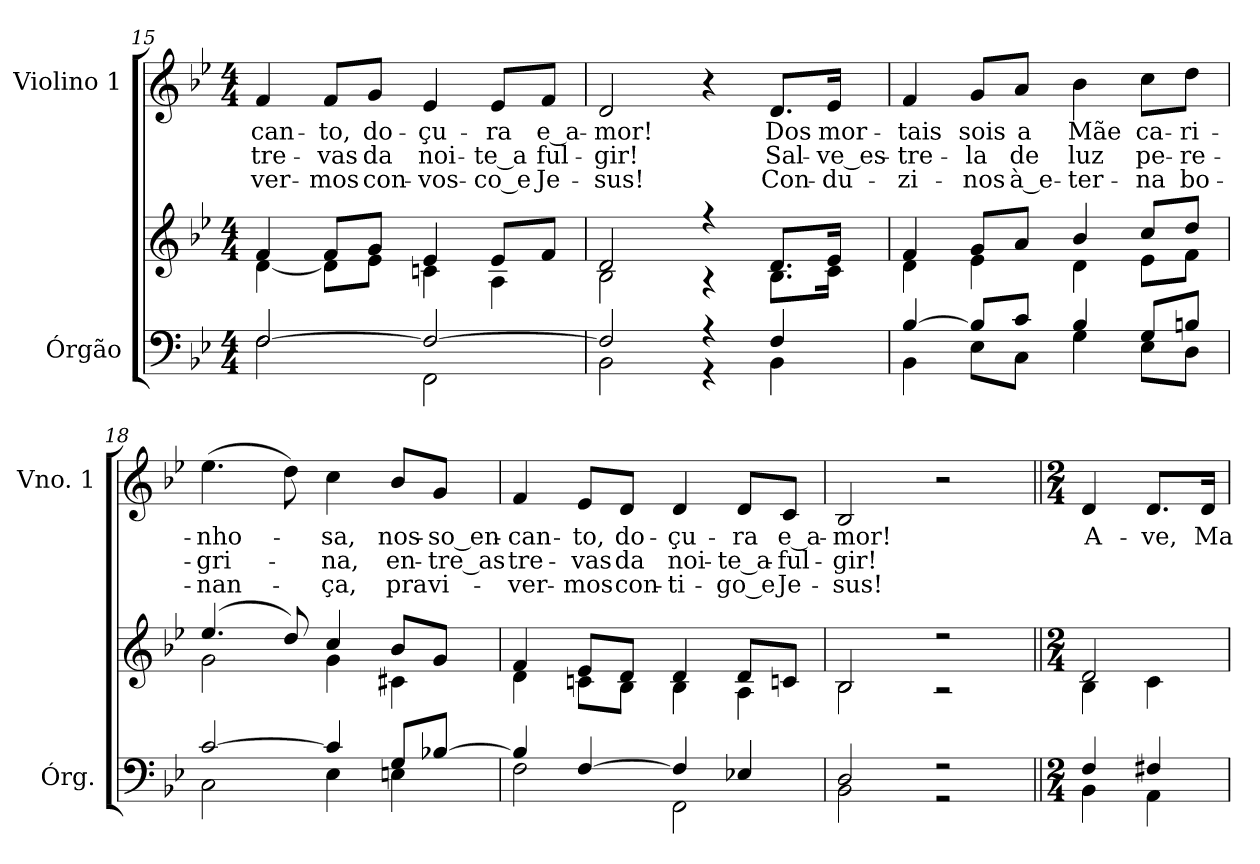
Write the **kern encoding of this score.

**kern	**kern	**kern	**text	**text	**text
*part2	*part2	*part1	*part1	*part1	*part1
*staff3	*staff2	*staff1	*staff1	*staff1	*staff1
*I"Órgão	*	*I"Violino 1	*	*	*
*I'Órg.	*	*I'Vno. 1	*	*	*
*clefF4	*clefG2	*clefG2	*	*	*
*k[b-e-]	*k[b-e-]	*k[b-e-]	*	*	*
*B-:	*B-:	*B-:	*	*	*
*M4/4	*M4/4	*M4/4	*	*	*
=15	=15	=15	=15	=15	=15
*^	*^	*	*	*	*
!	!	!	!	!	!LO:LY:b:color=#000000	!LO:LY:b:color=#000000	!LO:LY:b:color=#000000
[>2Fi/	2Fi\	4fi/	[<4di\	4fi/	-can-	tre-	-ver-
!	!	!	!	!	!LO:LY:b:color=#000000	!LO:LY:b:color=#000000	!LO:LY:b:color=#000000
.	.	8fi/L	8di\L]	8fi/L	-to,	-vas	-mos
!	!	!	!	!	!LO:LY:b:color=#000000	!LO:LY:b:color=#000000	!LO:LY:b:color=#000000
.	.	8gi/J	8e-i\J	8gi/J	do-	da	con-
!	!	!	!	!	!LO:LY:b:color=#000000	!LO:LY:b:color=#000000	!LO:LY:b:color=#000000
2Fi/_>	2FFi\	4e-i/	4cni\	4e-i/	-çu-	noi-	-vos-
!	!	!	!	!	!LO:LY:b:color=#000000	!LO:LY:b:color=#000000	!LO:LY:b:color=#000000
.	.	8e-i/L	4Ai\	8e-i/L	-ra	-te_a	-co_e
!	!	!	!	!	!LO:LY:b:color=#000000	!LO:LY:b:color=#000000	!LO:LY:b:color=#000000
.	.	8fi/J	.	8fi/J	e_a-	ful-	Je-
!!LO:PB:g=z
=16	=16	=16	=16	=16	=16	=16	=16
!	!	!	!	!	!LO:LY:b:color=#000000	!LO:LY:b:color=#000000	!LO:LY:b:color=#000000
2Fi/]	2BB-i\	2di/	2B-i\	2di/	-mor!	-gir!	-sus!
4r	4r	4r	4r	4r	.	.	.
!	!	!	!	!	!LO:LY:b:color=#000000	!LO:LY:b:color=#000000	!LO:LY:b:color=#000000
4Fi/	4BB-i\	8.di/L	8.B-i\L	8.di/L	Dos	Sal-	Con-
!	!	!	!	!	!LO:LY:b:color=#000000	!LO:LY:b:color=#000000	!LO:LY:b:color=#000000
.	.	16e-i/Jk	16ci\Jk	16e-i/Jk	mor-	-ve_es-	-du-
=17	=17	=17	=17	=17	=17	=17	=17
!	!	!	!	!	!LO:LY:b:color=#000000	!LO:LY:b:color=#000000	!LO:LY:b:color=#000000
[>4B-i/	4BB-i\	4fi/	4di\	4fi/	-tais	-tre-	-zi-
!	!	!	!	!	!LO:LY:b:color=#000000	!LO:LY:b:color=#000000	!LO:LY:b:color=#000000
8B-i/L]	8E-i\L	8gi/L	4e-i\	8gi/L	sois	-la	-nos
!	!	!	!	!	!LO:LY:b:color=#000000	!LO:LY:b:color=#000000	!LO:LY:b:color=#000000
8ci/J	8Ci\J	8ai/J	.	8ai/J	a	de	à_e-
!	!	!	!	!	!LO:LY:b:color=#000000	!LO:LY:b:color=#000000	!LO:LY:b:color=#000000
4B-i/	4Gi\	4b-i/	4di\	4b-i\	Mãe	luz	-ter-
!	!	!	!	!	!LO:LY:b:color=#000000	!LO:LY:b:color=#000000	!LO:LY:b:color=#000000
8Gi/L	8E-i\L	8cci/L	8e-i\L	8cci\L	ca-	pe-	-na
!	!	!	!	!	!LO:LY:b:color=#000000	!LO:LY:b:color=#000000	!LO:LY:b:color=#000000
8Bni/J	8Di\J	8ddi/J	8fi\J	8ddi\J	-ri-	-re-	bo-
=18	=18	=18	=18	=18	=18	=18	=18
!	!	!	!	!	!LO:LY:b:color=#000000	!LO:LY:b:color=#000000	!LO:LY:b:color=#000000
[>2ci/	2Ci\	(4.ee-i/	2gi\	(4.ee-i\	-nho-	-gri-	-nan-
.	.	8ddi/)	.	8ddi\)	.	.	.
!	!	!	!	!	!LO:LY:b:color=#000000	!LO:LY:b:color=#000000	!LO:LY:b:color=#000000
4ci/]	4E-i\	4cci/	4gi\	4cci\	-sa,	-na,	-ça,
!	!	!	!	!	!LO:LY:b:color=#000000	!LO:LY:b:color=#000000	!LO:LY:b:color=#000000
8Gi/L	4Eni\	8b-i/L	4c#Xi\	8b-i/L	nos-	en-	pra
!	!	!	!	!	!LO:LY:b:color=#000000	!LO:LY:b:color=#000000	!LO:LY:b:color=#000000
[>8B-Xi/J	.	8gi/J	.	8gi/J	-so_en-	-tre_as	vi-
=19	=19	=19	=19	=19	=19	=19	=19
!	!	!	!	!	!LO:LY:b:color=#000000	!LO:LY:b:color=#000000	!LO:LY:b:color=#000000
4B-i/]	2Fi\	4fi/	4di\	4fi/	-can-	tre-	-ver-
!	!	!	!	!	!LO:LY:b:color=#000000	!LO:LY:b:color=#000000	!LO:LY:b:color=#000000
[>4Fi/	.	8e-i/L	8cni\L	8e-i/L	-to,	-vas	-mos
!	!	!	!	!	!LO:LY:b:color=#000000	!LO:LY:b:color=#000000	!LO:LY:b:color=#000000
.	.	8di/J	8B-i\J	8di/J	do-	da	con-
!	!	!	!	!	!LO:LY:b:color=#000000	!LO:LY:b:color=#000000	!LO:LY:b:color=#000000
4Fi/]	2FFi\	4di/	4B-i\	4di/	-çu-	noi-	-ti-
!	!	!	!	!	!LO:LY:b:color=#000000	!LO:LY:b:color=#000000	!LO:LY:b:color=#000000
4E-Xi/	.	8di/L	4Ai\	8di/L	-ra	-te_a-	-go_e
!	!	!	!	!	!LO:LY:b:color=#000000	!LO:LY:b:color=#000000	!LO:LY:b:color=#000000
.	.	8cni/J	.	8ci/J	e_a-	-ful-	Je-
!!LO:LB:g=z
=20	=20	=20	=20	=20	=20	=20	=20
!	!	!	!	!	!LO:LY:b:color=#000000	!LO:LY:b:color=#000000	!LO:LY:b:color=#000000
2Di/	2BB-i\	2B-i/	2B-i\	2B-i/	-mor!	-gir!	-sus!
2r	2r	2r	2r	2r	.	.	.
=21||	=21||	=21||	=21||	=21||	=21||	=21||	=21||
*M2/4	*	*M2/4	*	*M2/4	*	*	*
!	!	!	!	!	!LO:LY:b:color=#000000	!	!
4Fi/	4BB-i\	2di/	4B-i\	4di/	A-	.	.
!	!	!	!	!	!LO:LY:b:color=#000000	!	!
4F#Xi/	4AAi\	.	4ci\	8.di/L	-ve,	.	.
!	!	!	!	!	!LO:LY:b:color=#000000	!	!
.	.	.	.	16di/Jk	Ma-	.	.
*v	*v	*	*	*	*	*	*
*	*v	*v	*	*	*	*
=	=	=	=	=	=
*-	*-	*-	*-	*-	*-
